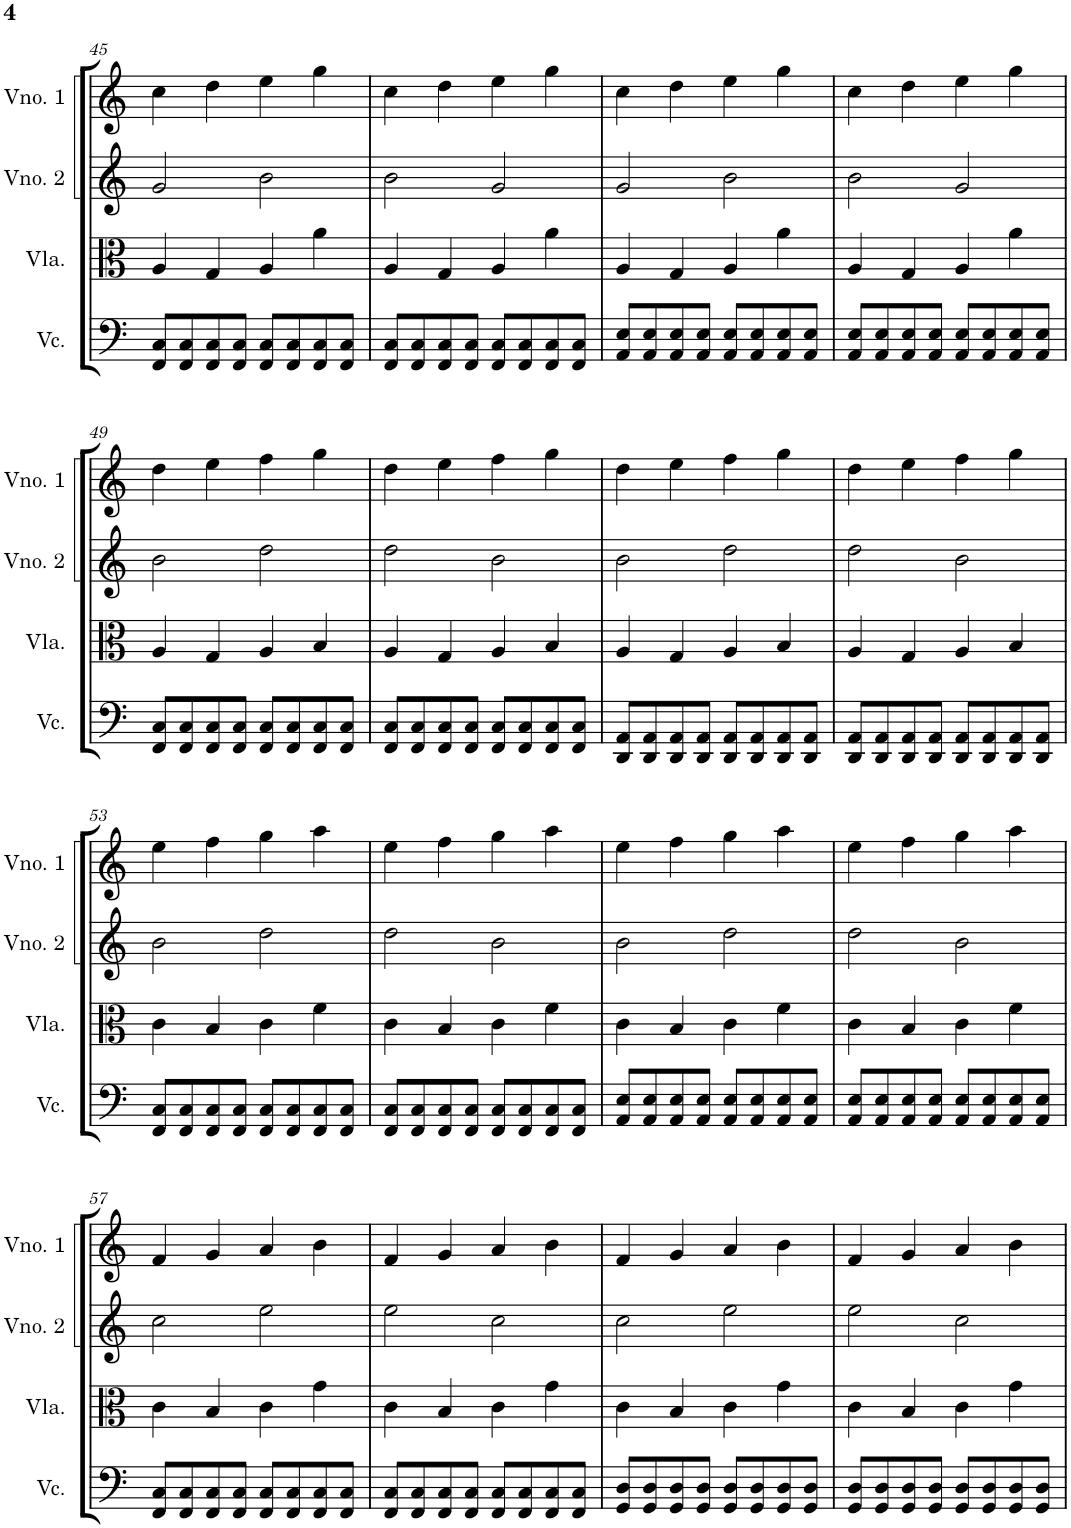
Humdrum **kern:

**kern	**kern	**kern	**kern
*part4	*part3	*part2	*part1
*staff4	*staff3	*staff2	*staff1
*I"Violoncelo	*I"Viola	*I"Violino 2	*I"Violino 1
*I'Vc.	*I'Vla.	*I'Vno. 2	*I'Vno. 1
!!LO:PB:g=z
*clefF4	*clefC3	*clefG2	*clefG2
*k[]	*k[]	*k[]	*k[]
*M4/4	*M4/4	*M4/4	*M4/4
=45	=45	=45	=45
8FF/ 8C/L	4A/	2g/	4cc\
8FF/ 8C/	.	.	.
8FF/ 8C/	4G/	.	4dd\
8FF/ 8C/J	.	.	.
8FF/ 8C/L	4A/	2b\	4ee\
8FF/ 8C/	.	.	.
8FF/ 8C/	4a\	.	4gg\
8FF/ 8C/J	.	.	.
=46	=46	=46	=46
8FF/ 8C/L	4A/	2b\	4cc\
8FF/ 8C/	.	.	.
8FF/ 8C/	4G/	.	4dd\
8FF/ 8C/J	.	.	.
8FF/ 8C/L	4A/	2g/	4ee\
8FF/ 8C/	.	.	.
8FF/ 8C/	4a\	.	4gg\
8FF/ 8C/J	.	.	.
=47	=47	=47	=47
8AA/ 8E/L	4A/	2g/	4cc\
8AA/ 8E/	.	.	.
8AA/ 8E/	4G/	.	4dd\
8AA/ 8E/J	.	.	.
8AA/ 8E/L	4A/	2b\	4ee\
8AA/ 8E/	.	.	.
8AA/ 8E/	4a\	.	4gg\
8AA/ 8E/J	.	.	.
=48	=48	=48	=48
8AA/ 8E/L	4A/	2b\	4cc\
8AA/ 8E/	.	.	.
8AA/ 8E/	4G/	.	4dd\
8AA/ 8E/J	.	.	.
8AA/ 8E/L	4A/	2g/	4ee\
8AA/ 8E/	.	.	.
8AA/ 8E/	4a\	.	4gg\
8AA/ 8E/J	.	.	.
!!LO:LB:g=z
=49	=49	=49	=49
8FF/ 8C/L	4A/	2b\	4dd\
8FF/ 8C/	.	.	.
8FF/ 8C/	4G/	.	4ee\
8FF/ 8C/J	.	.	.
8FF/ 8C/L	4A/	2dd\	4ff\
8FF/ 8C/	.	.	.
8FF/ 8C/	4B/	.	4gg\
8FF/ 8C/J	.	.	.
=50	=50	=50	=50
8FF/ 8C/L	4A/	2dd\	4dd\
8FF/ 8C/	.	.	.
8FF/ 8C/	4G/	.	4ee\
8FF/ 8C/J	.	.	.
8FF/ 8C/L	4A/	2b\	4ff\
8FF/ 8C/	.	.	.
8FF/ 8C/	4B/	.	4gg\
8FF/ 8C/J	.	.	.
=51	=51	=51	=51
8DD/ 8AA/L	4A/	2b\	4dd\
8DD/ 8AA/	.	.	.
8DD/ 8AA/	4G/	.	4ee\
8DD/ 8AA/J	.	.	.
8DD/ 8AA/L	4A/	2dd\	4ff\
8DD/ 8AA/	.	.	.
8DD/ 8AA/	4B/	.	4gg\
8DD/ 8AA/J	.	.	.
=52	=52	=52	=52
8DD/ 8AA/L	4A/	2dd\	4dd\
8DD/ 8AA/	.	.	.
8DD/ 8AA/	4G/	.	4ee\
8DD/ 8AA/J	.	.	.
8DD/ 8AA/L	4A/	2b\	4ff\
8DD/ 8AA/	.	.	.
8DD/ 8AA/	4B/	.	4gg\
8DD/ 8AA/J	.	.	.
!!LO:LB:g=z
=53	=53	=53	=53
8FF/ 8C/L	4c\	2b\	4ee\
8FF/ 8C/	.	.	.
8FF/ 8C/	4B/	.	4ff\
8FF/ 8C/J	.	.	.
8FF/ 8C/L	4c\	2dd\	4gg\
8FF/ 8C/	.	.	.
8FF/ 8C/	4f\	.	4aa\
8FF/ 8C/J	.	.	.
=54	=54	=54	=54
8FF/ 8C/L	4c\	2dd\	4ee\
8FF/ 8C/	.	.	.
8FF/ 8C/	4B/	.	4ff\
8FF/ 8C/J	.	.	.
8FF/ 8C/L	4c\	2b\	4gg\
8FF/ 8C/	.	.	.
8FF/ 8C/	4f\	.	4aa\
8FF/ 8C/J	.	.	.
=55	=55	=55	=55
8AA/ 8E/L	4c\	2b\	4ee\
8AA/ 8E/	.	.	.
8AA/ 8E/	4B/	.	4ff\
8AA/ 8E/J	.	.	.
8AA/ 8E/L	4c\	2dd\	4gg\
8AA/ 8E/	.	.	.
8AA/ 8E/	4f\	.	4aa\
8AA/ 8E/J	.	.	.
=56	=56	=56	=56
8AA/ 8E/L	4c\	2dd\	4ee\
8AA/ 8E/	.	.	.
8AA/ 8E/	4B/	.	4ff\
8AA/ 8E/J	.	.	.
8AA/ 8E/L	4c\	2b\	4gg\
8AA/ 8E/	.	.	.
8AA/ 8E/	4f\	.	4aa\
8AA/ 8E/J	.	.	.
!!LO:LB:g=z
=57	=57	=57	=57
8FF/ 8C/L	4c\	2cc\	4f/
8FF/ 8C/	.	.	.
8FF/ 8C/	4B/	.	4g/
8FF/ 8C/J	.	.	.
8FF/ 8C/L	4c\	2ee\	4a/
8FF/ 8C/	.	.	.
8FF/ 8C/	4g\	.	4b\
8FF/ 8C/J	.	.	.
=58	=58	=58	=58
8FF/ 8C/L	4c\	2ee\	4f/
8FF/ 8C/	.	.	.
8FF/ 8C/	4B/	.	4g/
8FF/ 8C/J	.	.	.
8FF/ 8C/L	4c\	2cc\	4a/
8FF/ 8C/	.	.	.
8FF/ 8C/	4g\	.	4b\
8FF/ 8C/J	.	.	.
=59	=59	=59	=59
8GG/ 8D/L	4c\	2cc\	4f/
8GG/ 8D/	.	.	.
8GG/ 8D/	4B/	.	4g/
8GG/ 8D/J	.	.	.
8GG/ 8D/L	4c\	2ee\	4a/
8GG/ 8D/	.	.	.
8GG/ 8D/	4g\	.	4b\
8GG/ 8D/J	.	.	.
=60	=60	=60	=60
8GG/ 8D/L	4c\	2ee\	4f/
8GG/ 8D/	.	.	.
8GG/ 8D/	4B/	.	4g/
8GG/ 8D/J	.	.	.
8GG/ 8D/L	4c\	2cc\	4a/
8GG/ 8D/	.	.	.
8GG/ 8D/	4g\	.	4b\
8GG/ 8D/J	.	.	.
=	=	=	=
*-	*-	*-	*-
